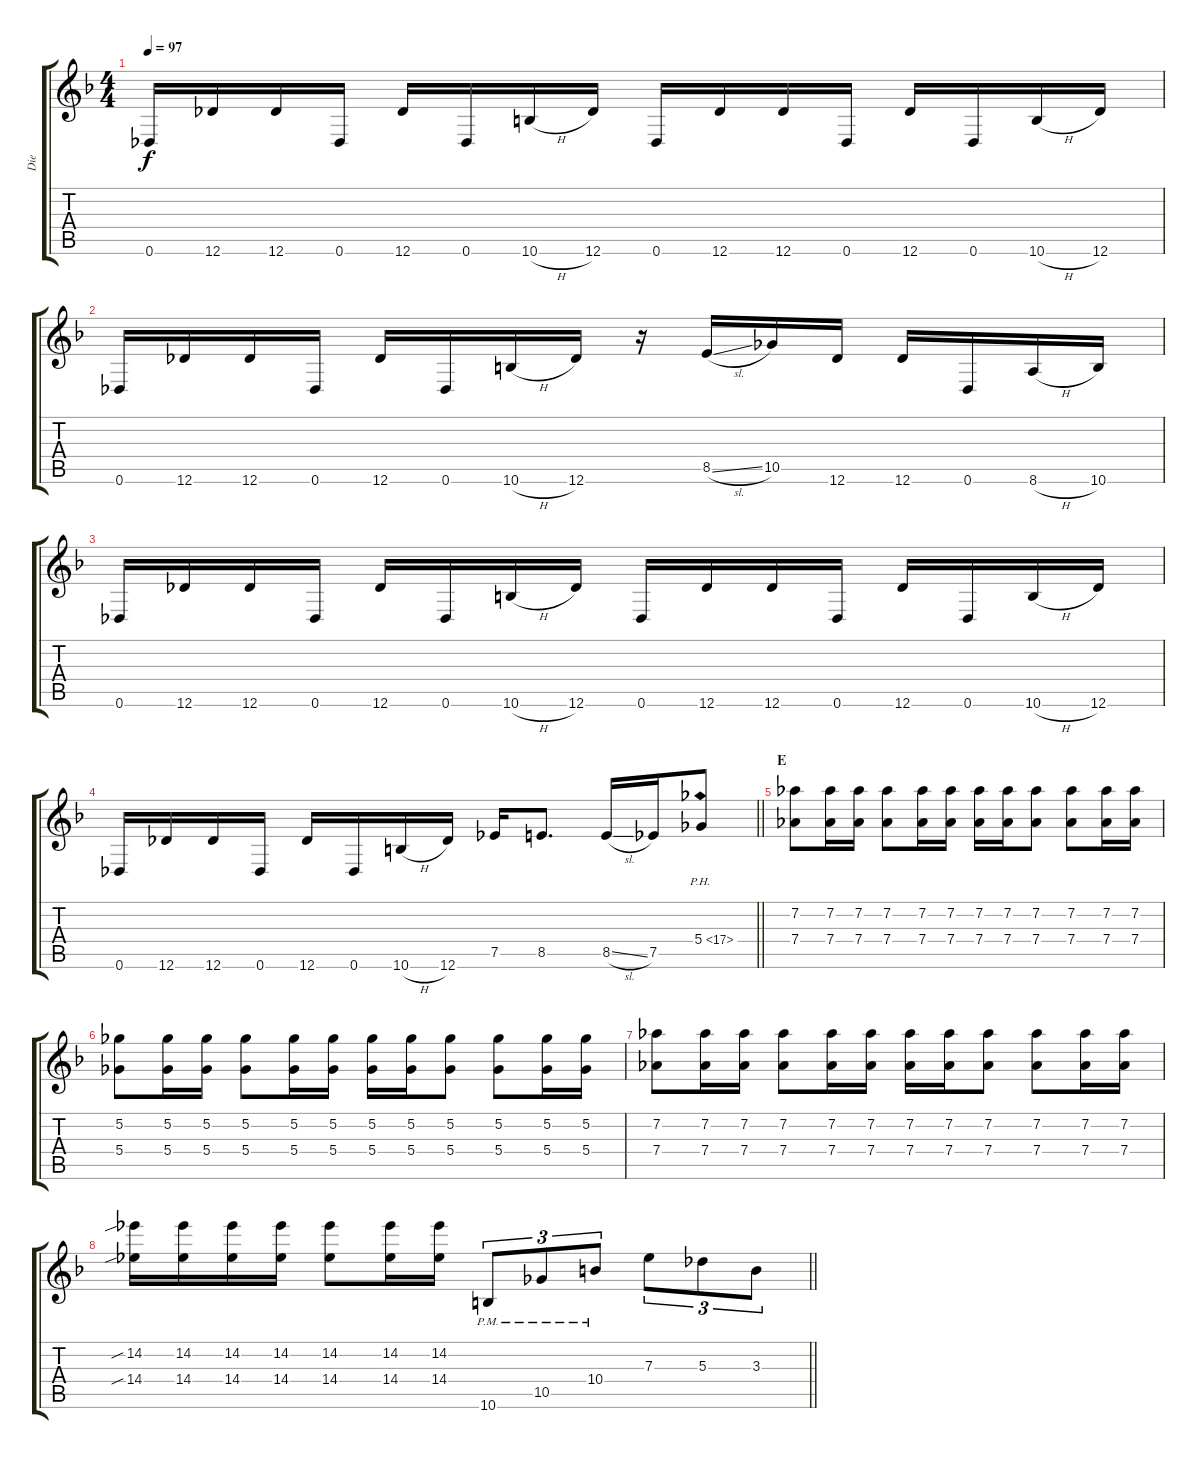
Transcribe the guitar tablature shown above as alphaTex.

\track ("Die" "Die") {instrument electricguitarclean}
\staff {score tabs}
\tuning (Db4 Db4 Ab3 Db3 Ab2 Db2) {hide}
\ts (4 4)
\tempo 97
\clef g2
\ks dminor
0.6.16{dy f} 12.6.16 12.6.16 0.6.16 12.6.16 0.6.16 10.6{h}.16 12.6.16 0.6.16 12.6.16 12.6.16 0.6.16 12.6.16 0.6.16 10.6{h}.16 12.6.16 |
0.6.16 12.6.16 12.6.16 0.6.16 12.6.16 0.6.16 10.6{h}.16 12.6.16 r.16 8.5{sl}.16 10.5.16 12.6.16 12.6.16 0.6.16 8.6{h}.16 10.6.16 |
0.6.16 12.6.16 12.6.16 0.6.16 12.6.16 0.6.16 10.6{h}.16 12.6.16 0.6.16 12.6.16 12.6.16 0.6.16 12.6.16 0.6.16 10.6{h}.16 12.6.16 |
\barLineRight lightlight
0.6.16 12.6.16 12.6.16 0.6.16 12.6.16 0.6.16 10.6{h}.16 12.6.16 7.5.16 8.5.8{d} 8.5{sl}.16 7.5.16 5.4{ph 12}.8 |
\section ("" "E")
(7.2 7.4).8 (7.2 7.4).16 (7.2 7.4).16 (7.2 7.4).8 (7.2 7.4).16 (7.2 7.4).16 (7.2 7.4).16 (7.2 7.4).16 (7.2 7.4).8 (7.2 7.4).8 (7.2 7.4).16 (7.2 7.4).16 |
(5.2 5.4).8 (5.2 5.4).16 (5.2 5.4).16 (5.2 5.4).8 (5.2 5.4).16 (5.2 5.4).16 (5.2 5.4).16 (5.2 5.4).16 (5.2 5.4).8 (5.2 5.4).8 (5.2 5.4).16 (5.2 5.4).16 |
(7.2 7.4).8 (7.2 7.4).16 (7.2 7.4).16 (7.2 7.4).8 (7.2 7.4).16 (7.2 7.4).16 (7.2 7.4).16 (7.2 7.4).16 (7.2 7.4).8 (7.2 7.4).8 (7.2 7.4).16 (7.2 7.4).16 |
\barLineRight lightlight
(14.2{sib} 14.4{sib}).16 (14.2 14.4).16 (14.2 14.4).16 (14.2 14.4).16 (14.2 14.4).8 (14.2 14.4).16 (14.2 14.4).16 10.6{pm}.8{tu (3 2)} 10.5{pm}.8{tu (3 2)} 10.4{pm}.8{tu (3 2)} 7.3.8{tu (3 2)} 5.3.8{tu (3 2)} 3.3.8{tu (3 2)}
